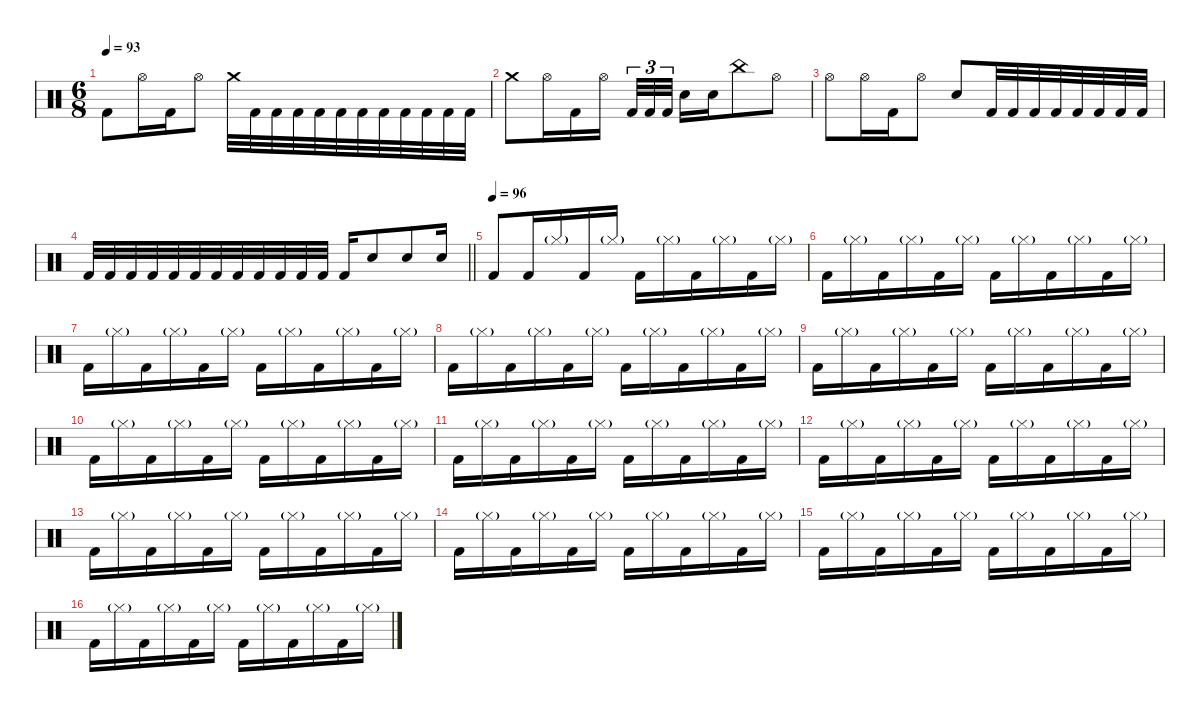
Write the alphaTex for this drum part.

\defaultSystemsLayout 4
\hideDynamics
\bracketExtendMode nobrackets
\singleTrackTrackNamePolicy hidden
\multiTrackTrackNamePolicy hidden
\firstSystemTrackNameMode fullname
\firstSystemTrackNameOrientation horizontal
\otherSystemsTrackNameOrientation horizontal
\track ("Drums [Martin Lopez]" "drm.") {defaultSystemsLayout 4 instrument percussion}
\staff {score}
\articulation defaults
\ts (6 8)
\tempo 93
\clef neutral
\ks c "Kick (hit) 2".8{dy f beam Down} "Hi-Hat (open)".16{beam Down} "Kick (hit) 2".16{beam Down} "Hi-Hat (open)".8{beam Down} "Crash medium (hit)".32{beam Down} "Kick (hit) 2".32{beam Down} "Kick (hit) 2".32{beam Down} "Kick (hit) 2".32{beam Down} "Kick (hit) 2".32{beam Down} "Kick (hit) 2".32{beam Down} "Kick (hit) 2".32{beam Down} "Kick (hit) 2".32{beam Down} "Kick (hit) 2".32{beam Down} "Kick (hit) 2".32{beam Down} "Kick (hit) 2".32{beam Down} "Kick (hit) 2".32{beam Down}
|
"Crash medium (hit)".8{beam Down} "Hi-Hat (open)".16{beam Down} "Kick (hit) 2".16{beam Down} "Hi-Hat (open)".16{beam Down} "Kick (hit) 2".32{tu (3 2) beam Up} "Kick (hit) 2".32{tu (3 2) beam Up} "Kick (hit) 2".32{tu (3 2) beam Up} "Snare (hit) 2".16{beam Down} "Snare (hit) 2".16{beam Down} "China (hit)".8{beam Down} "Hi-Hat (open)".8{beam Down} |
"Hi-Hat (open)".8{beam Down} "Hi-Hat (open)".16{beam Down} "Kick (hit) 2".16{beam Down} "Hi-Hat (open)".8{beam Down} "Snare (hit) 2".8{beam Up} "Kick (hit) 2".32{beam Up} "Kick (hit) 2".32{beam Up} "Kick (hit) 2".32{beam Up} "Kick (hit) 2".32{beam Up} "Kick (hit) 2".32{beam Up} "Kick (hit) 2".32{beam Up} "Kick (hit) 2".32{beam Up} "Kick (hit) 2".32{beam Up} |
\barLineRight lightlight "Kick (hit) 2".32{beam Up} "Kick (hit) 2".32{beam Up} "Kick (hit) 2".32{beam Up} "Kick (hit) 2".32{beam Up} "Kick (hit) 2".32{beam Up} "Kick (hit) 2".32{beam Up} "Kick (hit) 2".32{beam Up} "Kick (hit) 2".32{beam Up} "Kick (hit) 2".32{beam Up} "Kick (hit) 2".32{beam Up} "Kick (hit) 2".32{beam Up} "Kick (hit) 2".32{beam Up} "Kick (hit) 2".16{beam Up} "Snare (hit) 2".8{beam Up} "Snare (hit) 2".8{beam Up} "Snare (hit) 2".16{beam Up}
|
\tempo (96)
"Kick (hit) 2".8{beam Up} "Kick (hit) 2".16{beam Up} "Hi-Hat (closed)"{g}.16{dy ff beam Up} "Kick (hit) 2".16{dy f beam Up} "Hi-Hat (closed)"{g}.16{dy ff beam Up} "Kick (hit) 2".16{dy f beam Down} "Hi-Hat (closed)"{g}.16{dy ff beam Down} "Kick (hit) 2".16{dy f beam Down} "Hi-Hat (closed)"{g}.16{dy ff beam Down} "Kick (hit) 2".16{dy f beam Down} "Hi-Hat (closed)"{g}.16{dy ff beam Down} |
"Kick (hit) 2".16{dy f beam Down} "Hi-Hat (closed)"{g}.16{dy ff beam Down} "Kick (hit) 2".16{dy f beam Down} "Hi-Hat (closed)"{g}.16{dy ff beam Down} "Kick (hit) 2".16{dy f beam Down} "Hi-Hat (closed)"{g}.16{dy ff beam Down} "Kick (hit) 2".16{dy f beam Down} "Hi-Hat (closed)"{g}.16{dy ff beam Down} "Kick (hit) 2".16{dy f beam Down} "Hi-Hat (closed)"{g}.16{dy ff beam Down} "Kick (hit) 2".16{dy f beam Down} "Hi-Hat (closed)"{g}.16{dy ff beam Down} |
"Kick (hit) 2".16{dy f beam Down} "Hi-Hat (closed)"{g}.16{dy ff beam Down} "Kick (hit) 2".16{dy f beam Down} "Hi-Hat (closed)"{g}.16{dy ff beam Down} "Kick (hit) 2".16{dy f beam Down} "Hi-Hat (closed)"{g}.16{dy ff beam Down} "Kick (hit) 2".16{dy f beam Down} "Hi-Hat (closed)"{g}.16{dy ff beam Down} "Kick (hit) 2".16{dy f beam Down} "Hi-Hat (closed)"{g}.16{dy ff beam Down} "Kick (hit) 2".16{dy f beam Down} "Hi-Hat (closed)"{g}.16{dy ff beam Down} |
"Kick (hit) 2".16{dy f beam Down} "Hi-Hat (closed)"{g}.16{dy ff beam Down} "Kick (hit) 2".16{dy f beam Down} "Hi-Hat (closed)"{g}.16{dy ff beam Down} "Kick (hit) 2".16{dy f beam Down} "Hi-Hat (closed)"{g}.16{dy ff beam Down} "Kick (hit) 2".16{dy f beam Down} "Hi-Hat (closed)"{g}.16{dy ff beam Down} "Kick (hit) 2".16{dy f beam Down} "Hi-Hat (closed)"{g}.16{dy ff beam Down} "Kick (hit) 2".16{dy f beam Down} "Hi-Hat (closed)"{g}.16{dy ff beam Down} |
"Kick (hit) 2".16{dy f beam Down} "Hi-Hat (closed)"{g}.16{dy ff beam Down} "Kick (hit) 2".16{dy f beam Down} "Hi-Hat (closed)"{g}.16{dy ff beam Down} "Kick (hit) 2".16{dy f beam Down} "Hi-Hat (closed)"{g}.16{dy ff beam Down} "Kick (hit) 2".16{dy f beam Down} "Hi-Hat (closed)"{g}.16{dy ff beam Down} "Kick (hit) 2".16{dy f beam Down} "Hi-Hat (closed)"{g}.16{dy ff beam Down} "Kick (hit) 2".16{dy f beam Down} "Hi-Hat (closed)"{g}.16{dy ff beam Down} |
"Kick (hit) 2".16{dy f beam Down} "Hi-Hat (closed)"{g}.16{dy ff beam Down} "Kick (hit) 2".16{dy f beam Down} "Hi-Hat (closed)"{g}.16{dy ff beam Down} "Kick (hit) 2".16{dy f beam Down} "Hi-Hat (closed)"{g}.16{dy ff beam Down} "Kick (hit) 2".16{dy f beam Down} "Hi-Hat (closed)"{g}.16{dy ff beam Down} "Kick (hit) 2".16{dy f beam Down} "Hi-Hat (closed)"{g}.16{dy ff beam Down} "Kick (hit) 2".16{dy f beam Down} "Hi-Hat (closed)"{g}.16{dy ff beam Down} |
"Kick (hit) 2".16{dy f beam Down} "Hi-Hat (closed)"{g}.16{dy ff beam Down} "Kick (hit) 2".16{dy f beam Down} "Hi-Hat (closed)"{g}.16{dy ff beam Down} "Kick (hit) 2".16{dy f beam Down} "Hi-Hat (closed)"{g}.16{dy ff beam Down} "Kick (hit) 2".16{dy f beam Down} "Hi-Hat (closed)"{g}.16{dy ff beam Down} "Kick (hit) 2".16{dy f beam Down} "Hi-Hat (closed)"{g}.16{dy ff beam Down} "Kick (hit) 2".16{dy f beam Down} "Hi-Hat (closed)"{g}.16{dy ff beam Down} |
"Kick (hit) 2".16{dy f beam Down} "Hi-Hat (closed)"{g}.16{dy ff beam Down} "Kick (hit) 2".16{dy f beam Down} "Hi-Hat (closed)"{g}.16{dy ff beam Down} "Kick (hit) 2".16{dy f beam Down} "Hi-Hat (closed)"{g}.16{dy ff beam Down} "Kick (hit) 2".16{dy f beam Down} "Hi-Hat (closed)"{g}.16{dy ff beam Down} "Kick (hit) 2".16{dy f beam Down} "Hi-Hat (closed)"{g}.16{dy ff beam Down} "Kick (hit) 2".16{dy f beam Down} "Hi-Hat (closed)"{g}.16{dy ff beam Down} |
"Kick (hit) 2".16{dy f beam Down} "Hi-Hat (closed)"{g}.16{dy ff beam Down} "Kick (hit) 2".16{dy f beam Down} "Hi-Hat (closed)"{g}.16{dy ff beam Down} "Kick (hit) 2".16{dy f beam Down} "Hi-Hat (closed)"{g}.16{dy ff beam Down} "Kick (hit) 2".16{dy f beam Down} "Hi-Hat (closed)"{g}.16{dy ff beam Down} "Kick (hit) 2".16{dy f beam Down} "Hi-Hat (closed)"{g}.16{dy ff beam Down} "Kick (hit) 2".16{dy f beam Down} "Hi-Hat (closed)"{g}.16{dy ff beam Down} |
"Kick (hit) 2".16{dy f beam Down} "Hi-Hat (closed)"{g}.16{dy ff beam Down} "Kick (hit) 2".16{dy f beam Down} "Hi-Hat (closed)"{g}.16{dy ff beam Down} "Kick (hit) 2".16{dy f beam Down} "Hi-Hat (closed)"{g}.16{dy ff beam Down} "Kick (hit) 2".16{dy f beam Down} "Hi-Hat (closed)"{g}.16{dy ff beam Down} "Kick (hit) 2".16{dy f beam Down} "Hi-Hat (closed)"{g}.16{dy ff beam Down} "Kick (hit) 2".16{dy f beam Down} "Hi-Hat (closed)"{g}.16{dy ff beam Down} |
"Kick (hit) 2".16{dy f beam Down} "Hi-Hat (closed)"{g}.16{dy ff beam Down} "Kick (hit) 2".16{dy f beam Down} "Hi-Hat (closed)"{g}.16{dy ff beam Down} "Kick (hit) 2".16{dy f beam Down} "Hi-Hat (closed)"{g}.16{dy ff beam Down} "Kick (hit) 2".16{dy f beam Down} "Hi-Hat (closed)"{g}.16{dy ff beam Down} "Kick (hit) 2".16{dy f beam Down} "Hi-Hat (closed)"{g}.16{dy ff beam Down} "Kick (hit) 2".16{dy f beam Down} "Hi-Hat (closed)"{g}.16{dy ff beam Down} |
"Kick (hit) 2".16{dy f beam Down} "Hi-Hat (closed)"{g}.16{dy ff beam Down} "Kick (hit) 2".16{dy f beam Down} "Hi-Hat (closed)"{g}.16{dy ff beam Down} "Kick (hit) 2".16{dy f beam Down} "Hi-Hat (closed)"{g}.16{dy ff beam Down} "Kick (hit) 2".16{dy f beam Down} "Hi-Hat (closed)"{g}.16{dy ff beam Down} "Kick (hit) 2".16{dy f beam Down} "Hi-Hat (closed)"{g}.16{dy ff beam Down} "Kick (hit) 2".16{dy f beam Down} "Hi-Hat (closed)"{g}.16{dy ff beam Down}
